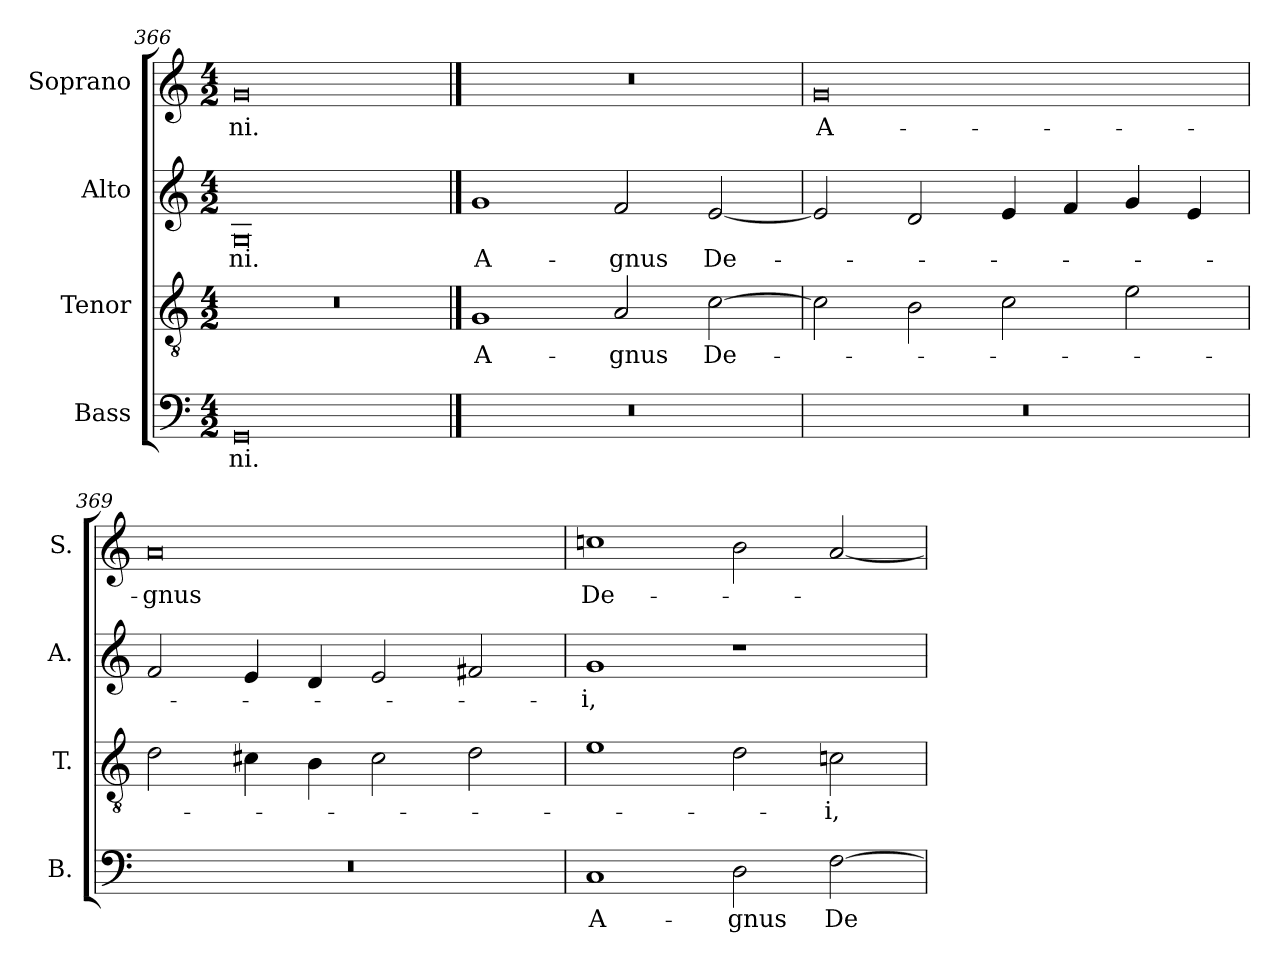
**kern	**text	**kern	**text	**kern	**text	**kern	**text
*part4	*part4	*part3	*part3	*part2	*part2	*part1	*part1
*staff4	*staff4	*staff3	*staff3	*staff2	*staff2	*staff1	*staff1
*I"Bass	*	*I"Tenor	*	*I"Alto	*	*I"Soprano	*
*I'B.	*	*I'T.	*	*I'A.	*	*I'S.	*
*clefF4	*	*clefGv2	*	*clefG2	*	*clefG2	*
*	*	*ITrd7c12	*	*	*	*	*
*k[]	*	*k[]	*	*k[]	*	*k[]	*
*C:	*	*C:	*	*C:	*	*C:	*
*M4/2	*	*M4/2	*	*M4/2	*	*M4/2	*
=366	=366	=366	=366	=366	=366	=366	=366
!	!LO:LY:b:color=#000000	!LO:N:vis=1	!	!	!	!	!
!	!	!	!	!	!LO:LY:b:color=#000000	!	!
!	!	!	!	!	!	!	!LO:LY:b:color=#000000
0GGi	-ni.	0r	.	0Gi	-ni.	0gi	-ni.
!!LO:LB:g=z
==367	==367	==367	==367	==367	==367	==367	==367
!LO:N:vis=1	!	!	!	!	!	!	!
!	!	!	!LO:LY:b:color=#000000	!	!	!	!
*	*	*	*	*	*	*MM184	*
!	!	!	!	!	!LO:LY:b:color=#000000	!LO:N:vis=1	!
0r	.	1GGi	A-	1gi	A-	0r	.
!	!	!	!LO:LY:b:color=#000000	!	!	!	!
!	!	!	!	!	!LO:LY:b:color=#000000	!	!
.	.	2AAi/	-gnus	2fi/	-gnus	.	.
!	!	!	!LO:LY:b:color=#000000	!	!	!	!
!	!	!	!	!	!LO:LY:b:color=#000000	!	!
.	.	[2Ci\	De-	[2ei/	De-	.	.
=368	=368	=368	=368	=368	=368	=368	=368
!LO:N:vis=1	!	!	!	!	!	!	!
!	!	!	!	!	!	!	!LO:LY:b:color=#000000
0r	.	2Ci\]	.	2ei/]	.	0gi	A-
.	.	2BBi\	.	2di/	.	.	.
.	.	2Ci\	.	4ei/	.	.	.
.	.	.	.	4fi/	.	.	.
.	.	2Ei\	.	4gi/	.	.	.
.	.	.	.	4ei/	.	.	.
=369	=369	=369	=369	=369	=369	=369	=369
!LO:N:vis=1	!	!	!	!	!	!	!
!	!	!	!	!	!	!	!LO:LY:b:color=#000000
0r	.	2Di\	.	2fi/	.	0ai	-gnus
.	.	4C#Xi\	.	4ei/	.	.	.
.	.	4BBi\	.	4di/	.	.	.
.	.	2C#i\	.	2ei/	.	.	.
.	.	2Di\	.	2f#Xi/	.	.	.
=370	=370	=370	=370	=370	=370	=370	=370
!	!LO:LY:b:color=#000000	!	!	!	!	!	!
!	!	!	!	!	!LO:LY:b:color=#000000	!	!
!	!	!	!	!	!	!	!LO:LY:b:color=#000000
1Ci	A-	1Ei	.	1gi	-i,	1ccni	De-
!	!LO:LY:b:color=#000000	!	!	!	!	!	!
2Di\	-gnus	2Di\	.	1r	.	2bi\	.
!	!LO:LY:b:color=#000000	!	!	!	!	!	!
!	!	!	!LO:LY:b:color=#000000	!	!	!	!
[2Fi\	De-	2Cni\	-i,	.	.	[2ai/	.
=	=	=	=	=	=	=	=
*-	*-	*-	*-	*-	*-	*-	*-
